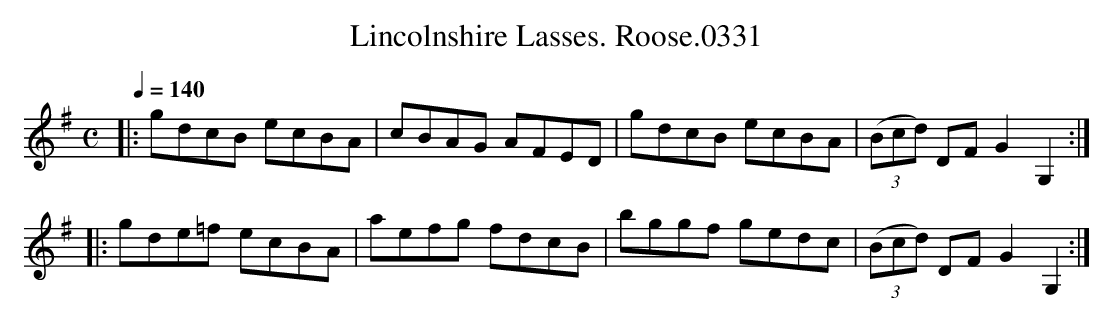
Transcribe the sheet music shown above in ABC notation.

X:1
T:Lincolnshire Lasses. Roose.0331
M:C
L:1/8
Q:1/4=140
K:G
|:gdcB ecBA|cBAG AFED|gdcB ecBA|((3Bcd) DF G2G,2:|
|:gde=f ecBA|aefg fdcB|bggf gedc|((3Bcd) DF G2G,2:|
